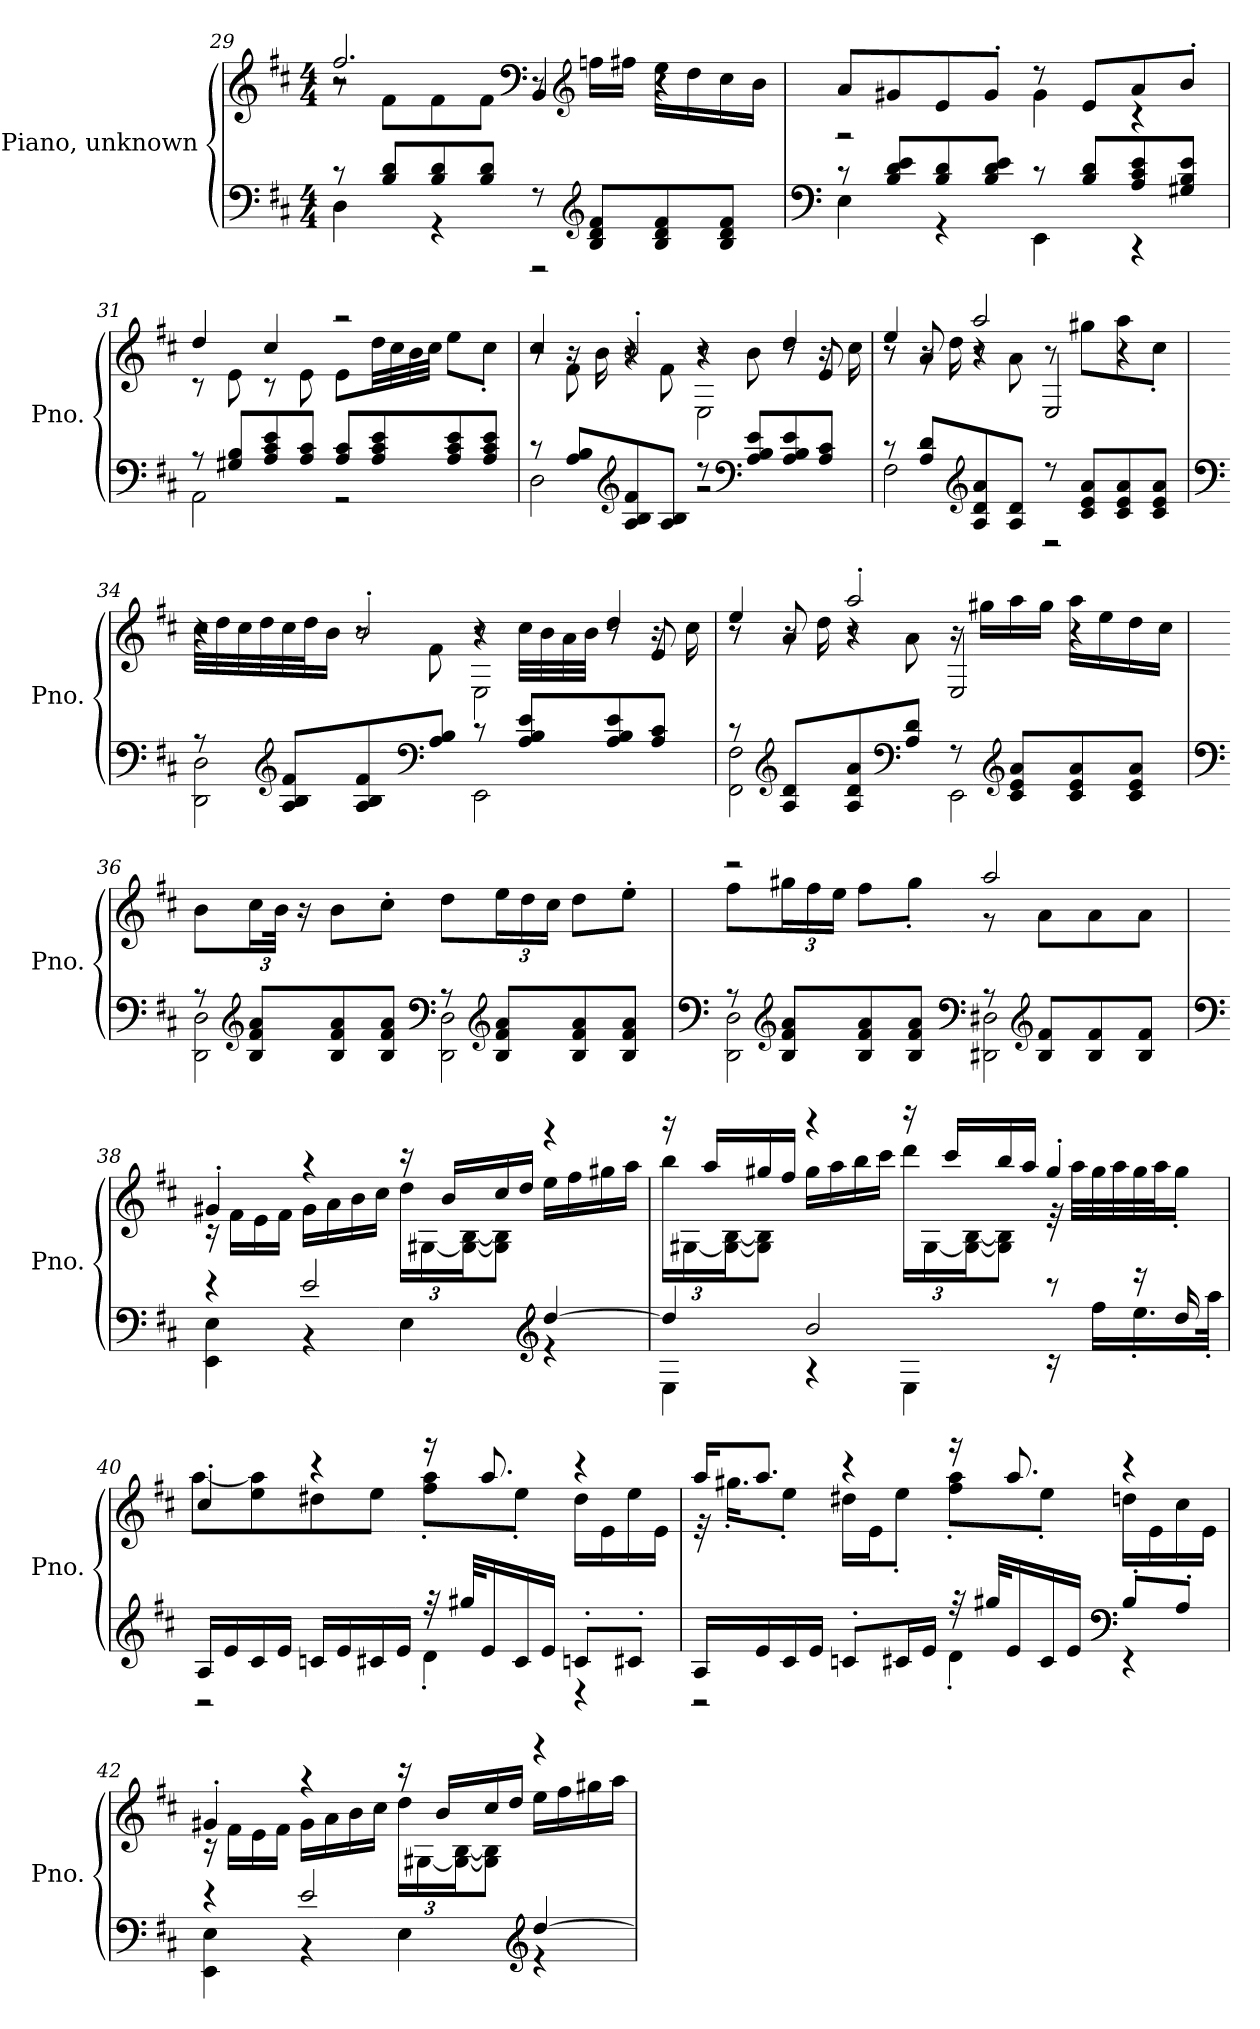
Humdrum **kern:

**kern	**kern
*part1	*part1
*staff2	*staff1
*I"Piano, unknown	*
*I'Pno.	*
!!LO:LB:g=z
*clefF4	*clefG2
*k[f#c#]	*k[f#c#]
*M4/4	*M4/4
=29	=29
*^	*^
*	*	*	*^
8r	4D\	2.ff#/	8r	2r
8B/ 8d/L	.	.	8f#\L	.
8B/ 8d/	4r	.	8f#\	.
8B/ 8d/J	.	.	8f#\J	.
*	*	*clefF4	*	*
8r	2r	.	8r	4BB/
*clefG2	*	*clefG2	*	*
8B/ 8d/ 8f#/L	.	.	16ffn\LL	.
.	.	.	16ff#X\JJ	.
8B/ 8d/ 8f#/	.	4r	16ee\LL	4r
.	.	.	16dd\	.
8B/ 8d/ 8f#/J	.	.	16cc#\	.
.	.	.	16b\JJ	.
*	*	*v	*v	*v
=30	=30	=30
*clefF4	*	*
*	*	*^
8r	4E\	8a/L	2r
8B/ 8d/ 8e/L	.	8g#X/	.
8B/ 8d/	4r	8e/	.
8B/ 8d/ 8e/J	.	8g#'/J	.
8r	4EE\	8r	4g#\
8B/ 8d/L	.	8e/L	.
8A/ 8c#/ 8e/	4r	8a/	4r
8G#X/ 8B/ 8e/J	.	8b'/J	.
!!LO:LB:g=z	!!
=31	=31	=31	=31
8r	2AA\	4dd/	8r
8G#X/ 8B/L	.	.	8e\
8A/ 8c#/ 8e/	.	4cc#/	8r
8A/ 8c#/J	.	.	8e\
8A/ 8c#/L	2r	2r	8e\L
8A/ 8c#/ 8e/	.	.	32dd\LL
.	.	.	32cc#\
.	.	.	32b\
.	.	.	32cc#\JJJ
8A/ 8c#/ 8e/	.	.	8ee\L
8A/ 8c#/ 8e/J	.	.	8cc#'\J
=32	=32	=32	=32
*	*	*^	*^
8r	2D\	4cc#/	8r	2r	8r
8A/ 8B/L	.	.	16r	.	8f#\
.	.	.	16b\	.	.
*clefG2	*	*	*	*	*
8A/ 8B/ 8f#/	.	2b'/	8r	.	4r
8A/ 8B/J	.	.	8f#\	.	.
8r	2r	.	8r	4r	2E\
*clefF4	*	*	*	*	*
8A/ 8B/ 8e/L	.	.	8b\	.	.
8A/ 8B/ 8e/	.	4dd/	8r	8r	.
8A/ 8c#/J	.	.	16r	8e/	.
.	.	.	16cc#\	.	.
*	*	*	*	*v	*v
!!LO:LB:g=z
=33	=33	=33	=33	=33
8r	2F#\	4ee/	8r	8r
8A/ 8d/L	.	.	16r	8a/
.	.	.	16dd\	.
*clefG2	*	*	*	*
8A/ 8d/ 8a/	.	2aa/	8r	4r
8A/ 8d/J	.	.	8a\	.
8r	2r	.	8r	2E/
8c#/ 8e/ 8a/L	.	.	8gg#X\L	.
8c#/ 8e/ 8a/	.	4r	8aa\	.
8c#/ 8e/ 8a/J	.	.	8cc#'\J	.
*	*	*v	*v	*v
=34	=34	=34
*clefF4	*	*
*	*	*^
*	*	*	*^
*	*	*	*	*^
8r	2DD\ 2D\	4r	32cc#\LLL	2r	2r
.	.	.	32dd\	.	.
.	.	.	32cc#\	.	.
.	.	.	32dd\	.	.
*clefG2	*	*	*	*	*
8A/ 8B/ 8f#/L	.	.	32cc#\	.	.
.	.	.	32dd\J	.	.
.	.	.	16b\JJ	.	.
8A/ 8B/ 8f#/	.	2b'/	8r	.	.
*clefF4	*	*	*	*	*
8A/ 8B/J	.	.	8f#\	.	.
8r	2EE\	.	8r	4r	2E\
8A/ 8B/ 8e/L	.	.	32cc#\LLL	.	.
.	.	.	32b\	.	.
.	.	.	32a\	.	.
.	.	.	32b\JJJ	.	.
8A/ 8B/ 8e/	.	4dd/	8r	8r	.
8A/ 8c#/J	.	.	16r	8e/	.
.	.	.	16cc#\	.	.
*	*	*	*	*v	*v
!!LO:LB:g=z
=35	=35	=35	=35	=35
8r	2FF#\ 2F#\	4ee/	8r	8r
*clefG2	*	*	*	*
8A/ 8d/L	.	.	16r	8a/
.	.	.	16dd\	.
8A/ 8d/ 8a/	.	2aa'/	8r	4r
*clefF4	*	*	*	*
8A/ 8d/J	.	.	8a\	.
8r	2EE\	.	16r	2E/
.	.	.	16gg#X\LL	.
*clefG2	*	*	*	*
8c#/ 8e/ 8a/L	.	.	16aa\	.
.	.	.	16gg#\JJ	.
8c#/ 8e/ 8a/	.	4r	16aa\LL	.
.	.	.	16ee\	.
8c#/ 8e/ 8a/J	.	.	16dd\	.
.	.	.	16cc#\JJ	.
*	*	*v	*v	*v
=36	=36	=36
*clefF4	*	*
8r	2DD\ 2D\	8b\L
*clefG2	*	*
*	*	*Xbrackettup
8B/ 8f#/ 8a/L	.	24cc#\L
.	.	48b\JJk
.	.	16r
8B/ 8f#/ 8a/	.	8b\L
8B/ 8f#/ 8a/J	.	8cc#'\J
*clefF4	*	*
8r	2DD\ 2D\	8dd\L
*clefG2	*	*
8B/ 8f#/ 8a/L	.	24ee\L
.	.	24dd\
.	.	24cc#\JJ
8B/ 8f#/ 8a/	.	8dd\L
8B/ 8f#/ 8a/J	.	8ee'\J
!!LO:LB:g=z
=37	=37	=37
*clefF4	*	*
*	*	*^
8r	2DD\ 2D\	2r	8ff#\L
*clefG2	*	*	*
8B/ 8f#/ 8a/L	.	.	24gg#X\L
.	.	.	24ff#\
.	.	.	24ee\JJ
8B/ 8f#/ 8a/	.	.	8ff#\L
8B/ 8f#/ 8a/J	.	.	8gg#'\J
*clefF4	*	*	*
8r	2DD#X\ 2D#X\	2aa/	8r
*clefG2	*	*	*
8B/ 8f#/L	.	.	8a\L
8B/ 8f#/	.	.	8a\
8B/ 8f#/J	.	.	8a\J
=38	=38	=38	=38
*clefF4	*	*	*
4r	4EE\ 4E\	4g#X'/	16r
.	.	.	16f#\LL
.	.	.	16e\
.	.	.	16f#\JJ
2e/	4r	4r	16g#\LL
.	.	.	16a\
.	.	.	16b\
.	.	.	16cc#\JJ
.	4E\	16r	24dd\LL
.	.	.	[24G#X\
.	.	16b/LL	.
.	.	.	24G#\_ [24B\J
.	.	16cc#/	8G#\] 8B\]J
.	.	16dd/JJ	.
*clefG2	*	*	*
[4dd/	4r	4r	16ee\LL
.	.	.	16ff#\
.	.	.	16gg#X\
.	.	.	16aa\JJ
!!LO:PB:g=z	!!
=39	=39	=39	=39
4dd/]	4E\	16r	24bb\LL
.	.	.	[24G#X\
.	.	16aa/LL	.
.	.	.	24G#\_ [24B\J
.	.	16gg#X/	8G#\] 8B\]J
.	.	16ff#/JJ	.
2b/	4r	4r	16gg#\LL
.	.	.	16aa\
.	.	.	16bb\
.	.	.	16ccc#\JJ
.	4E\	16r	24ddd\LL
.	.	.	[24G#\
.	.	16ccc#/LL	.
.	.	.	24G#\_ [24B\J
.	.	16bb/	8G#\] 8B\]J
.	.	16aa/JJ	.
8r	16r	4gg#'/	32r
.	.	.	32aa\LLL
.	16ff#\LL	.	32gg#\
.	.	.	32aa\
16r	16.ee'\	.	32gg#\
.	.	.	32aa\J
16dd/	.	.	16gg#'\JJ
.	32aa'\JJk	.	.
!!LO:LB:g=z	!!
=40	=40	=40	=40
16A/LL	2r	4cc#'/	[8aa\L
16e/	.	.	.
16c#/	.	.	8ee\ 8aa\]
16e/JJ	.	.	.
16cn/LL	.	4r	8dd#X\
16e/	.	.	.
16c#X/	.	.	8ee\J
16e/JJ	.	.	.
32r	4d'\	16r	8ff#\' 8aa\'L
32gg#X/KLL	.	.	.
16e/	.	8.aa/	.
16c#/	.	.	8ee'\J
16e/JJ	.	.	.
8cn'/L	4r	4r	16dd#\LL
.	.	.	16e\
8c#X'/J	.	.	16ee\
.	.	.	16e\JJ
=41	=41	=41	=41
16A/LL	2r	16aa/KL	32r
.	.	.	16.gg#X'\KL
16e/	.	8.aa/J	.
16c#/	.	.	8ee'\J
16e/JJ	.	.	.
8cn'/L	.	4r	16dd#X\LL
.	.	.	16e\J
16c#X/L	.	.	8ee'\J
16e/JJ	.	.	.
32r	4d'\	16r	8ff#\' 8aa\'L
32gg#X/KLL	.	.	.
16e/	.	8.aa/	.
16c#/	.	.	8ee'\J
16e/JJ	.	.	.
*clefF4	*	*	*
8B'/L	4r	4r	16ddn\LL
.	.	.	16e\
8A'/J	.	.	16cc#\
.	.	.	16e\JJ
!!LO:LB:g=z	!!
=42	=42	=42	=42
4r	4EE\ 4E\	4g#X'/	16r
.	.	.	16f#\LL
.	.	.	16e\
.	.	.	16f#\JJ
2e/	4r	4r	16g#\LL
.	.	.	16a\
.	.	.	16b\
.	.	.	16cc#\JJ
.	4E\	16r	24dd\LL
.	.	.	[24G#X\
.	.	16b/LL	.
.	.	.	24G#\_ [24B\J
.	.	16cc#/	8G#\] 8B\]J
.	.	16dd/JJ	.
*clefG2	*	*	*
[4dd/	4r	4r	16ee\LL
.	.	.	16ff#\
.	.	.	16gg#X\
.	.	.	16aa\JJ
*v	*v	*	*
*	*v	*v
=	=
*-	*-
